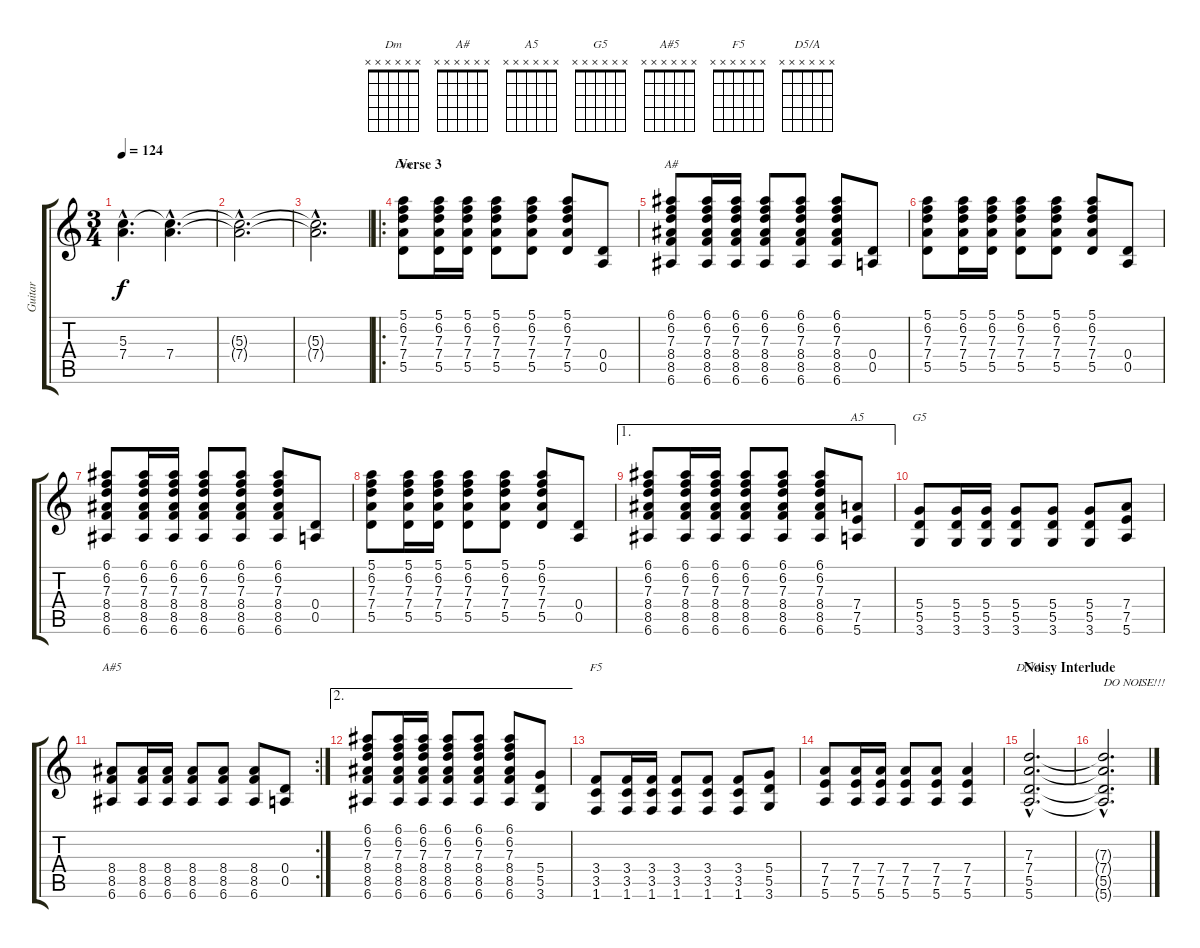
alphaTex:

\track ("Guitar" "Guitar") {instrument distortionguitar}
\staff {score tabs}
\tuning (E4 B3 G3 D3 A2 E2) {hide}
\chord ("Dm" x x x x x x)
\chord ("A#" x x x x x x)
\chord ("A5" x x x x x x)
\chord ("G5" x x x x x x)
\chord ("A#5" x x x x x x)
\chord ("F5" x x x x x x)
\chord ("D5/A" x x x x x x)
\ts (3 4)
\tempo 124
\clef g2
\ks c
(5.3{hac} 7.4{hac t}).4{d dy f} (5.3{hac t} 7.4{hac}).4{d} |
(5.3{hac t} 7.4{hac t}).2{d} |
(5.3{hac t} 7.4{hac t}).2{d} |
\ro
\section ("" "Verse 3")
(5.1 6.2 7.3 7.4 5.5).8{ch "Dm"} (5.1 6.2 7.3 7.4 5.5).16 (5.1 6.2 7.3 7.4 5.5).16 (5.1 6.2 7.3 7.4 5.5).8 (5.1 6.2 7.3 7.4 5.5).8 (5.1 6.2 7.3 7.4 5.5).8 (0.4 0.5).8 |
(6.1 6.2 7.3 8.4 8.5 6.6).8{ch "A#"} (6.1 6.2 7.3 8.4 8.5 6.6).16 (6.1 6.2 7.3 8.4 8.5 6.6).16 (6.1 6.2 7.3 8.4 8.5 6.6).8 (6.1 6.2 7.3 8.4 8.5 6.6).8 (6.1 6.2 7.3 8.4 8.5 6.6).8 (0.4 0.5).8 |
(5.1 6.2 7.3 7.4 5.5).8 (5.1 6.2 7.3 7.4 5.5).16 (5.1 6.2 7.3 7.4 5.5).16 (5.1 6.2 7.3 7.4 5.5).8 (5.1 6.2 7.3 7.4 5.5).8 (5.1 6.2 7.3 7.4 5.5).8 (0.4 0.5).8 |
(6.1 6.2 7.3 8.4 8.5 6.6).8 (6.1 6.2 7.3 8.4 8.5 6.6).16 (6.1 6.2 7.3 8.4 8.5 6.6).16 (6.1 6.2 7.3 8.4 8.5 6.6).8 (6.1 6.2 7.3 8.4 8.5 6.6).8 (6.1 6.2 7.3 8.4 8.5 6.6).8 (0.4 0.5).8 |
(5.1 6.2 7.3 7.4 5.5).8 (5.1 6.2 7.3 7.4 5.5).16 (5.1 6.2 7.3 7.4 5.5).16 (5.1 6.2 7.3 7.4 5.5).8 (5.1 6.2 7.3 7.4 5.5).8 (5.1 6.2 7.3 7.4 5.5).8 (0.4 0.5).8 |
\ae 1
(6.1 6.2 7.3 8.4 8.5 6.6).8 (6.1 6.2 7.3 8.4 8.5 6.6).16 (6.1 6.2 7.3 8.4 8.5 6.6).16 (6.1 6.2 7.3 8.4 8.5 6.6).8 (6.1 6.2 7.3 8.4 8.5 6.6).8 (6.1 6.2 7.3 8.4 8.5 6.6).8 (7.4 7.5 5.6).8{ch "A5"} |
(5.4 5.5 3.6).8{ch "G5"} (5.4 5.5 3.6).16 (5.4 5.5 3.6).16 (5.4 5.5 3.6).8 (5.4 5.5 3.6).8 (5.4 5.5 3.6).8 (7.4 7.5 5.6).8 |
\rc 2
(8.4 8.5 6.6).8{ch "A#5"} (8.4 8.5 6.6).16 (8.4 8.5 6.6).16 (8.4 8.5 6.6).8 (8.4 8.5 6.6).8 (8.4 8.5 6.6).8 (0.4 0.5).8 |
\ae 2
(6.1 6.2 7.3 8.4 8.5 6.6).8 (6.1 6.2 7.3 8.4 8.5 6.6).16 (6.1 6.2 7.3 8.4 8.5 6.6).16 (6.1 6.2 7.3 8.4 8.5 6.6).8 (6.1 6.2 7.3 8.4 8.5 6.6).8 (6.1 6.2 7.3 8.4 8.5 6.6).8 (5.4 5.5 3.6).8 |
(3.4 3.5 1.6).8{ch "F5"} (3.4 3.5 1.6).16 (3.4 3.5 1.6).16 (3.4 3.5 1.6).8 (3.4 3.5 1.6).8 (3.4 3.5 1.6).8 (5.4 5.5 3.6).8 |
(7.4 7.5 5.6).8 (7.4 7.5 5.6).16 (7.4 7.5 5.6).16 (7.4 7.5 5.6).8 (7.4 7.5 5.6).8 (7.4 7.5 5.6).4 |
\section ("" "Noisy Interlude")
(7.3{hac} 7.4{hac} 5.5{hac} 5.6{hac}).2{d ch "D5/A"} |
(7.3{hac t} 7.4{hac t} 5.5{hac t} 5.6{hac t}).2{d txt "DO NOISE!!!"}
